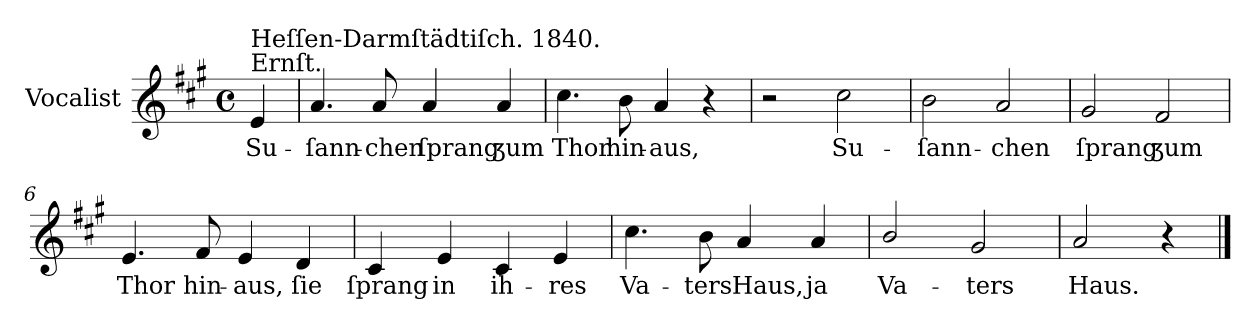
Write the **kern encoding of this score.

**kern	**text
*part1	*part1
*staff1	*staff1
*I"Vocalist	*
*k[f#c#g#]	*
*A:	*
*M4/4	*
*met(c)	*
=	=
!LO:TX:a:t=Ernſt.	!
!LO:TX:a:t=Heſſen-Darmſtädtiſch. 1840.	!
4e	Su-
=1	=1
4.a	-ſann-
8a	-chen
4a	ſprang
4a	ʒum
=2	=2
4.cc#	Thor
8b	hin-
4a	-aus,
4r	.
=3	=3
2r	.
2cc#	Su-
=4	=4
2b	-ſann-
2a	-chen
=5	=5
2g#	ſprang
2f#	ʒum
=6	=6
4.e	Thor
8f#	hin-
4e	-aus,
4d	ſie
=7	=7
4c#	ſprang
4e	in
4c#	ih-
4e	-res
=8	=8
4.cc#	Va-
8b	-ters
4a	Haus,
4a	ja
=9	=9
2b/	Va-
2g#	-ters
=10	=10
2a	Haus.
4r	.
==	==
*-	*-
